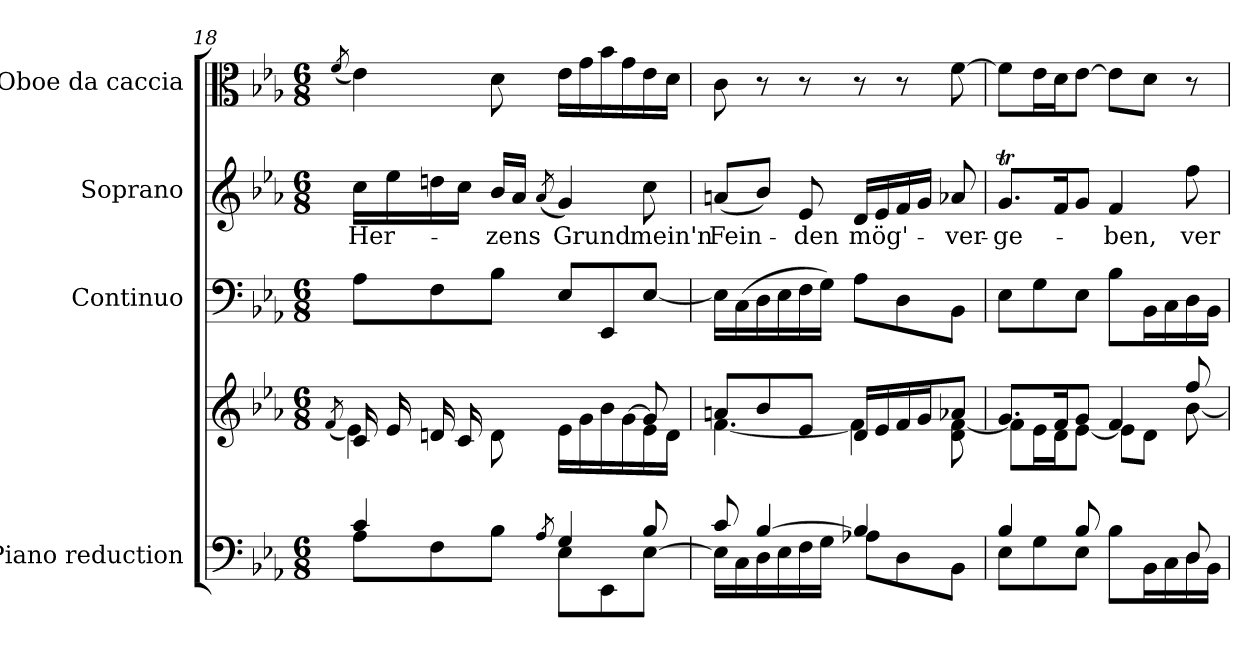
**kern	**kern	**kern	**kern	**text	**kern
*part4	*part4	*part3	*part2	*part2	*part1
*staff5	*staff4	*staff3	*staff2	*staff2	*staff1
*I"Piano reduction	*	*I"Continuo	*I"Soprano	*	*I"Oboe da caccia
*I'Pno	*	*	*	*	*I'Ob
*clefF4	*clefG2	*clefF4	*clefG2	*	*clefC3
*k[b-e-a-]	*k[b-e-a-]	*k[b-e-a-]	*k[b-e-a-]	*	*k[b-e-a-]
*M6/8	*M6/8	*M6/8	*M6/8	*	*M6/8
=18	=18	=18	=18	=18	=18
*	*^	*	*	*	*
.	.	(<8qf/	.	.	.	(<8qf/
*^	*	*	*	*	*	*
*	*^	*	*	*	*	*	*
!	!	!	!	!	!	!	!LO:LY:b	!
4ryy	4c/	8A-\L	16c/LL	4e-\)	8A-\L	16cc\LL	Her-	4e-\)
.	.	.	16e-/	.	.	16ee-\	.	.
.	.	8F\	16dn/	.	8F\	16ddn\	.	.
.	.	.	16c/	.	.	16cc\JJ	.	.
!	!	!	!	!	!	!	!LO:LY:b	!
16B-/	8ryy	8B-\J	8ryy	8d\	8B-\J	16b-/LL	-zens	8d\
16A-/JJ	.	.	.	.	.	16a-/JJ	.	.
.	8qA-/	.	.	.	.	(<8qa-/	.	.
!	!	!	!	!	!	!	!LO:LY:b	!
4.ryy	4G/	8E-\L	4ryy	16e-\LL	8E-/L	4g/)	Grund	16e-\LL
.	.	.	.	16g\	.	.	.	16g\
.	.	8EE-\	.	16b-\	8EE-/	.	.	16b-\
.	.	.	.	[16g\	.	.	.	16g\
!	!	!	!	!	!	!	!LO:LY:b	!
.	8B-/	[8E-\J	8g/]	16e-\	[8E-/J	8cc\	mein'n	16e-\
.	.	.	.	16d\JJ	.	.	.	16d\JJ
*	*v	*v	*	*	*	*	*	*
!!LO:LB:g=z
=19	=19	=19	=19	=19	=19	=19	=19
!	!	!	!	!	!	!LO:LY:b	!
8c/	16E-\LL]	8an/L	[4.f\	16E-\LL]	(<8an/L	Fein-	8c\
.	16C\	.	.	(>16C\	.	.	.
[4B-/	16D\	8b-/	.	16D\	8b-/J)	.	8r
.	16E-\	.	.	16E-\	.	.	.
!	!	!	!	!	!	!LO:LY:b	!
.	16F\	8e-/J	.	16F\	8e-/	-den	8r
.	16G\JJ	.	.	16G\JJ)	.	.	.
!	!	!	!	!	!	!LO:LY:b	!
4B-/]	8A-X\L	16d/LL	4f\]	8A-\L	16d/LL	mög'-	8r
.	.	16e-/	.	.	16e-/	.	.
.	8D\	16f/	.	8D\	16f/	.	8r
.	.	16g/J	.	.	16g/JJ	.	.
!	!	!	!	!	!	!LO:LY:b	!
8ryy	8BB-\J	8a-X/J	8d\ [8f\	8BB-\J	8a-X/	-ver-	[8f\
=20	=20	=20	=20	=20	=20	=20	=20
!	!	!	!	!	!	!LO:LY:b	!
4B-/	8E-\L	8.g/L	8f\L]	8E-\L	8.gt/L	-ge-	8f\L]
.	8G\	.	16e-\L	8G\	.	.	16e-\L
.	.	16f/K	16d\J	.	16f/K	.	16d\J
8B-/	8E-\J	8g/J	[8e-\J	8E-\J	8g/J	.	[8e-\J
!	!	!	!	!	!	!LO:LY:b	!
4ryy	8B-\L	4f/	8e-\L]	8B-\L	4f/	-ben,	8e-\L]
.	16BB-\L	.	8d\J	16BB-\L	.	.	8d\J
.	16C\	.	.	16C\	.	.	.
!	!	!	!	!	!	!LO:LY:b	!
8D/	16D\	8ff/	[8b-\	16D\	8ff\	ver-	8r
.	16BB-\JJ	.	.	16BB-\JJ	.	.	.
*v	*v	*	*	*	*	*	*
*	*v	*v	*	*	*	*
=	=	=	=	=	=
*-	*-	*-	*-	*-	*-
